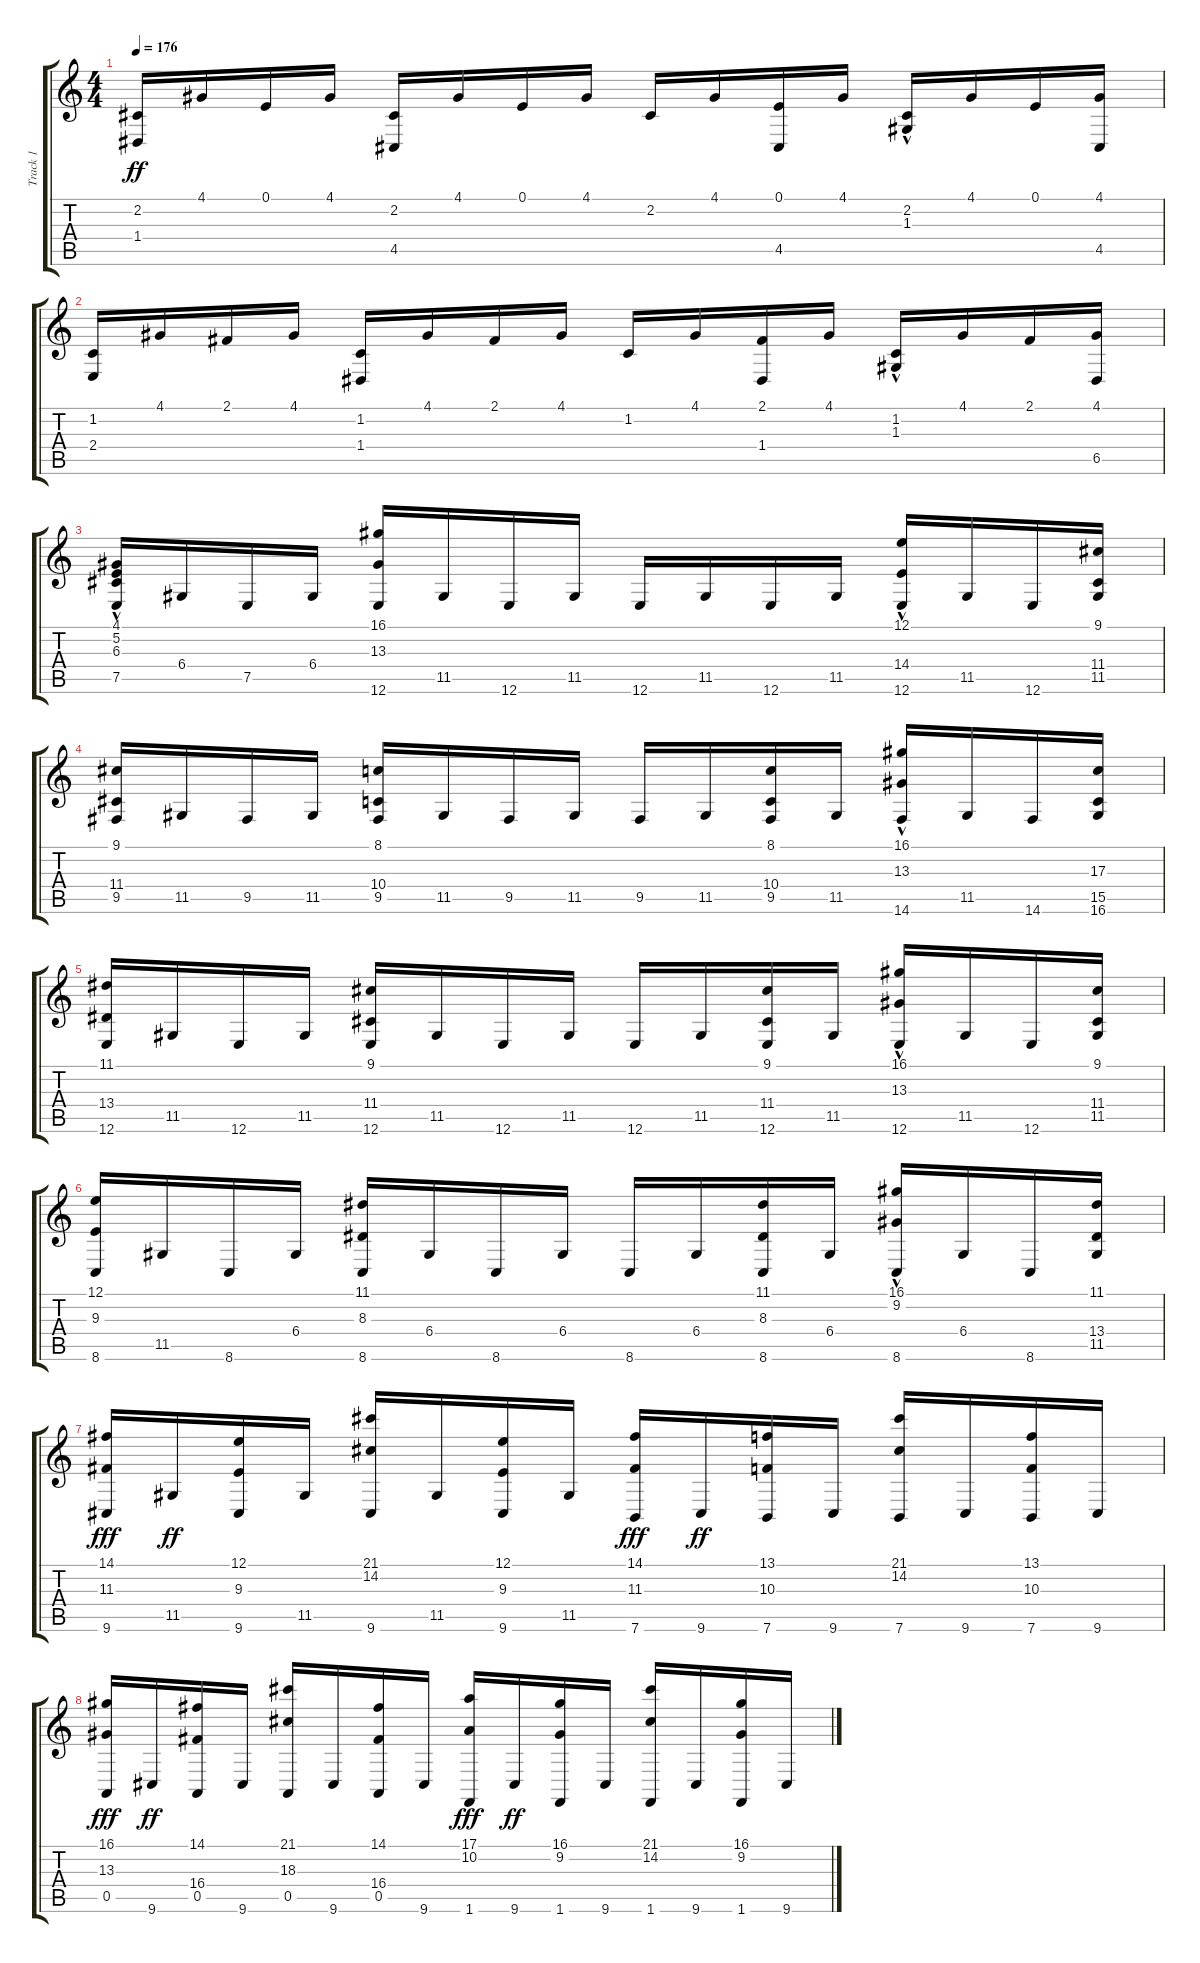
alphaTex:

\track ("Track 1" "Track 1") {instrument acousticgrandpiano}
\staff {score tabs}
\tuning (E4 B3 G3 D3 A2 E2) {hide}
\ts (4 4)
\tempo 176
\clef g2
\ks c
(2.2 1.4).16{dy ff} 4.1.16 0.1.16 4.1.16 (2.2 4.5).16 4.1.16 0.1.16 4.1.16 2.2.16 4.1.16 (0.1 4.5).16 4.1.16 (2.2 1.3{hac}).16 4.1.16 0.1.16 (4.1 4.5).16 |
(1.2 2.4).16 4.1.16 2.1.16 4.1.16 (1.2 1.4).16 4.1.16 2.1.16 4.1.16 1.2.16 4.1.16 (2.1 1.4).16 4.1.16 (1.2 1.3{hac}).16 4.1.16 2.1.16 (4.1 6.5).16 |
(4.1{hac} 5.2{hac} 6.3{hac} 7.5).16 6.4.16 7.5.16 6.4.16 (16.1 13.3 12.6).16 11.5.16 12.6.16 11.5.16 12.6.16 11.5.16 12.6.16 11.5.16 (12.1{hac} 14.4{hac} 12.6).16 11.5.16 12.6.16 (9.1 11.4 11.5).16 |
(9.1 11.4 9.5).16 11.5.16 9.5.16 11.5.16 (8.1 10.4 9.5).16 11.5.16 9.5.16 11.5.16 9.5.16 11.5.16 (8.1 10.4 9.5).16 11.5.16 (16.1{hac} 13.3{hac} 14.6).16 11.5.16 14.6.16 (17.3 15.5 16.6).16 |
(11.1 13.4 12.6).16 11.5.16 12.6.16 11.5.16 (9.1 11.4 12.6).16 11.5.16 12.6.16 11.5.16 12.6.16 11.5.16 (9.1 11.4 12.6).16 11.5.16 (16.1{hac} 13.3{hac} 12.6).16 11.5.16 12.6.16 (9.1 11.4 11.5).16 |
(12.1 9.3 8.6).16 11.5.16 8.6.16 6.4.16 (11.1 8.3 8.6).16 6.4.16 8.6.16 6.4.16 8.6.16 6.4.16 (11.1 8.3 8.6).16 6.4.16 (16.1{hac} 9.2{hac} 8.6).16 6.4.16 8.6.16 (11.1 13.4 11.5).16 |
(14.1 11.3 9.6).16{dy fff} 11.5.16{dy ff} (12.1 9.3 9.6).16 11.5.16 (21.1 14.2 9.6).16 11.5.16 (12.1 9.3 9.6).16 11.5.16 (14.1 11.3 7.6).16{dy fff} 9.6.16{dy ff} (13.1 10.3 7.6).16 9.6.16 (21.1 14.2 7.6).16 9.6.16 (13.1 10.3 7.6).16 9.6.16 |
(16.1 13.3 0.5).16{dy fff} 9.6.16{dy ff} (14.1 16.4 0.5).16 9.6.16 (21.1 18.3 0.5).16 9.6.16 (14.1 16.4 0.5).16 9.6.16 (17.1 10.2 1.6).16{dy fff} 9.6.16{dy ff} (16.1 9.2 1.6).16 9.6.16 (21.1 14.2 1.6).16 9.6.16 (16.1 9.2 1.6).16 9.6.16
